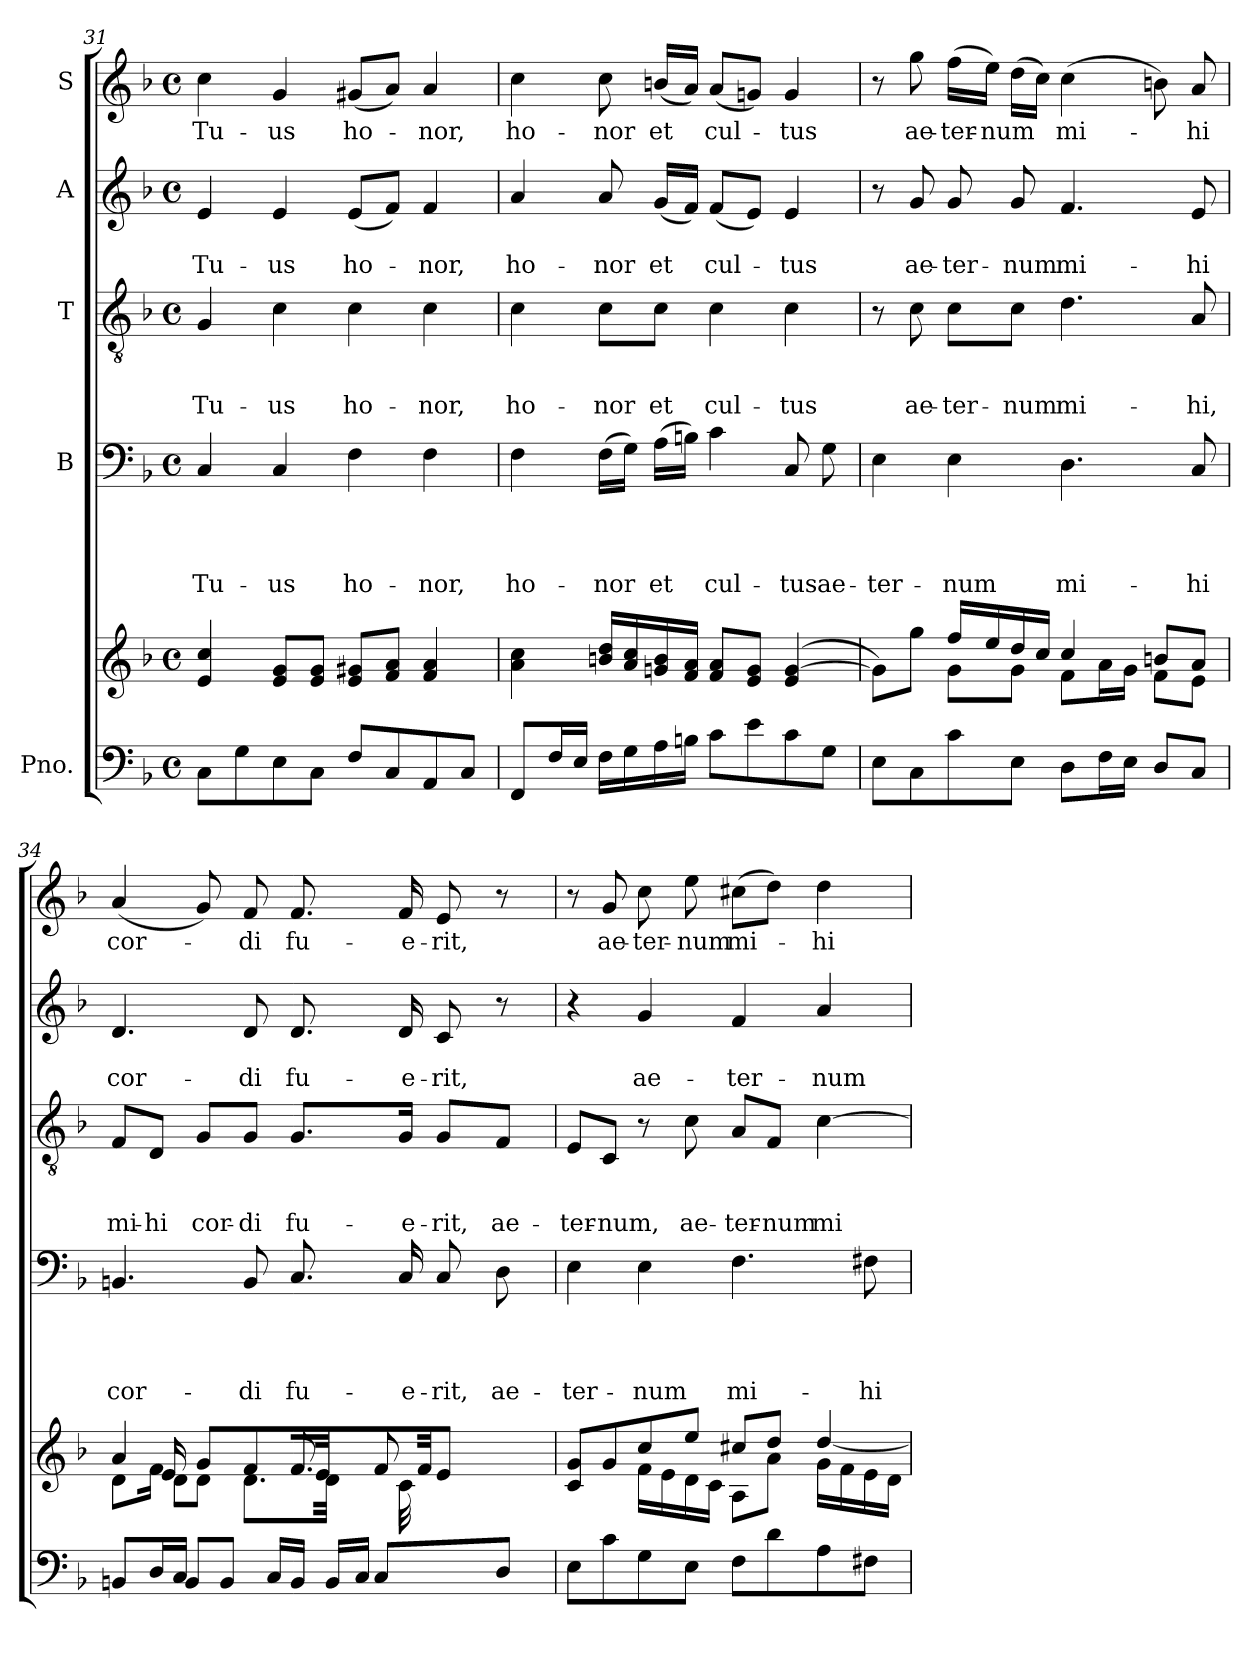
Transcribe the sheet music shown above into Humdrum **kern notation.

**kern	**kern	**kern	**text	**text	**text	**text	**kern	**text	**text	**text	**kern	**text	**text	**kern	**text
*part5	*part5	*part4	*part4	*part4	*part4	*part4	*part3	*part3	*part3	*part3	*part2	*part2	*part2	*part1	*part1
*staff6	*staff5	*staff4	*staff4	*staff4	*staff4	*staff4	*staff3	*staff3	*staff3	*staff3	*staff2	*staff2	*staff2	*staff1	*staff1
*I"Pno.	*	*I"B	*	*	*	*	*I"T	*	*	*	*I"A	*	*	*I"S	*
!!LO:LB:g=z
*clefF4	*clefG2	*clefF4	*	*	*	*	*clefGv2	*	*	*	*clefG2	*	*	*clefG2	*
*k[b-]	*k[b-]	*k[b-]	*	*	*	*	*k[b-]	*	*	*	*k[b-]	*	*	*k[b-]	*
*F:	*F:	*F:	*	*	*	*	*F:	*	*	*	*F:	*	*	*F:	*
*M4/4	*M4/4	*M4/4	*	*	*	*	*M4/4	*	*	*	*M4/4	*	*	*M4/4	*
*met(c)	*met(c)	*met(c)	*	*	*	*	*met(c)	*	*	*	*met(c)	*	*	*met(c)	*
=31	=31	=31	=31	=31	=31	=31	=31	=31	=31	=31	=31	=31	=31	=31	=31
!	!	!	!	!	!	!LO:LY:b	!	!	!	!LO:LY:b	!	!	!LO:LY:b	!	!LO:LY:b
8C\L	4e/ 4cc/	4C/	.	.	.	Tu-	4G/	.	.	Tu-	4e/	.	Tu-	4cc\	Tu-
8G\	.	.	.	.	.	.	.	.	.	.	.	.	.	.	.
!	!	!	!	!	!	!LO:LY:b	!	!	!	!LO:LY:b	!	!	!LO:LY:b	!	!LO:LY:b
8E\	8e/ 8g/L	4C/	.	.	.	-us	4c\	.	.	-us	4e/	.	-us	4g/	-us
8C\J	8e/ 8g/J	.	.	.	.	.	.	.	.	.	.	.	.	.	.
!	!	!	!	!	!	!LO:LY:b	!	!	!	!LO:LY:b	!	!	!LO:LY:b	!	!LO:LY:b
8F/L	8e/ 8g#X/L	4F\	.	.	.	ho-	4c\	.	.	ho-	(<8e/L	.	ho-	(<8g#X/L	ho-
8C/	8f/ 8a/J	.	.	.	.	.	.	.	.	.	8f/J)	.	.	8a/J)	.
!	!	!	!	!	!	!LO:LY:b	!	!	!	!LO:LY:b	!	!	!LO:LY:b	!	!LO:LY:b
8AA/	4f/ 4a/	4F\	.	.	.	-nor,	4c\	.	.	-nor,	4f/	.	-nor,	4a/	-nor,
8C/J	.	.	.	.	.	.	.	.	.	.	.	.	.	.	.
=32	=32	=32	=32	=32	=32	=32	=32	=32	=32	=32	=32	=32	=32	=32	=32
!	!	!	!	!	!	!LO:LY:b	!	!	!	!LO:LY:b	!	!	!LO:LY:b	!	!LO:LY:b
8FF/L	4a\ 4cc\	4F\	.	.	.	ho-	4c\	.	.	ho-	4a/	.	ho-	4cc\	ho-
16F/L	.	.	.	.	.	.	.	.	.	.	.	.	.	.	.
16E/JJ	.	.	.	.	.	.	.	.	.	.	.	.	.	.	.
!	!	!	!	!	!	!LO:LY:b	!	!	!	!LO:LY:b	!	!	!LO:LY:b	!	!LO:LY:b
16F\LL	16bn/ 16dd/LL	(>16F\LL	.	.	.	-nor	8c\L	.	.	-nor	8a/	.	-nor	8cc\	-nor
16G\	16a/ 16cc/	16G\JJ)	.	.	.	.	.	.	.	.	.	.	.	.	.
!	!	!	!	!	!	!LO:LY:b	!	!	!	!LO:LY:b	!	!	!LO:LY:b	!	!LO:LY:b
16A\	16gn/ 16b/	(>16A\LL	.	.	.	et	8c\J	.	.	et	(<16g/LL	.	et	(<16bn/LL	et
16Bn\JJ	16f/ 16a/JJ	16Bn\JJ)	.	.	.	.	.	.	.	.	16f/JJ)	.	.	16a/JJ)	.
!	!	!	!	!	!	!LO:LY:b	!	!	!	!LO:LY:b	!	!	!LO:LY:b	!	!LO:LY:b
8c\L	8f/ 8a/L	4c\	.	.	.	cul-	4c\	.	.	cul-	(<8f/L	.	cul-	(<8a/L	cul-
8e\	8e/ 8g/J	.	.	.	.	.	.	.	.	.	8e/J)	.	.	8gn/J)	.
!	!	!	!	!	!	!LO:LY:b	!	!	!	!LO:LY:b	!	!	!LO:LY:b	!	!LO:LY:b
8c\	(<4e/ [>4g/	8C/	.	.	.	-tus	4c\	.	.	-tus	4e/	.	-tus	4g/	-tus
!	!	!	!	!	!	!LO:LY:b	!	!	!	!	!	!	!	!	!
8G\J	.	8G\	.	.	.	ae-	.	.	.	.	.	.	.	.	.
=33	=33	=33	=33	=33	=33	=33	=33	=33	=33	=33	=33	=33	=33	=33	=33
*	*^	*	*	*	*	*	*	*	*	*	*	*	*	*	*
!	!	!	!	!	!	!	!LO:LY:b	!	!	!	!	!	!	!	!	!
8E\L	8g\L])	4ryy	4E\	.	.	.	-ter-	8r	.	.	.	8r	.	.	8r	.
!	!	!	!	!	!	!	!	!	!	!	!LO:LY:b	!	!	!LO:LY:b	!	!LO:LY:b
8C\	8gg\J	.	.	.	.	.	.	8c\	.	.	ae-	8g/	.	ae-	8gg\	ae-
!	!	!	!	!	!	!	!LO:LY:b	!	!	!	!LO:LY:b	!	!	!LO:LY:b	!	!LO:LY:b
8c\	8g\L	16ff/LL	4E\	.	.	.	-num	8c\L	.	.	-ter-	8g/	.	-ter-	(>16ff\LL	-ter-
!	!	!	!	!	!	!	!	!	!	!	!	!	!	!	!	!LO:LY:b
.	.	16ee/	.	.	.	.	.	.	.	.	.	.	.	.	16ee\JJ)	-num
!	!	!	!	!	!	!	!	!	!	!	!LO:LY:b:rj	!	!	!LO:LY:b:rj	!	!
8E\J	8g\J	16dd/	.	.	.	.	.	8c\J	.	.	-num	8g/	.	-num	(>16dd\LL	.
.	.	16cc/JJ	.	.	.	.	.	.	.	.	.	.	.	.	16cc\JJ)	.
!	!	!	!	!	!	!	!LO:LY:b	!	!	!	!LO:LY:b	!	!	!LO:LY:b	!	!LO:LY:b
8D\L	4cc/	8f\L	4.D\	.	.	.	mi-	4.d\	.	.	mi-	4.f/	.	mi-	(>4cc\	mi-
16F\L	.	16a\L	.	.	.	.	.	.	.	.	.	.	.	.	.	.
16E\JJ	.	16g\JJ	.	.	.	.	.	.	.	.	.	.	.	.	.	.
8D/L	8bn/L	8f\L	.	.	.	.	.	.	.	.	.	.	.	.	8bn\)	.
!	!	!	!	!	!	!	!LO:LY:b	!	!	!	!LO:LY:b	!	!	!LO:LY:b	!	!LO:LY:b
8C/J	8a/J	8e\J	8C/	.	.	.	-hi	8A/	.	.	-hi,	8e/	.	-hi	8a/	-hi
=34	=34	=34	=34	=34	=34	=34	=34	=34	=34	=34	=34	=34	=34	=34	=34	=34
*^	*^	*	*	*	*	*	*	*	*	*	*	*	*	*	*	*
*	*^	*	*	*^	*	*	*	*	*	*	*	*	*	*	*	*	*	*
!	!	!	!	!	!	!	!	!	!	!	!LO:LY:b	!	!	!	!LO:LY:b	!	!	!LO:LY:b	!	!LO:LY:b
8BBn/L	8.ryy	2ryy	4a/	8d\L	8ryy	8ryy	4.BBn/	.	.	.	cor-	8F/L	.	.	mi-	4.d/	.	cor-	(<4a/	cor-
!	!	!	!	!	!	!	!	!	!	!	!	!	!	!	!LO:LY:b:rj	!	!	!	!	!
16D/L	.	.	.	16f\Jk	16e/	8d\L	.	.	.	.	.	8D/J	.	.	-hi	.	.	.	.	.
16C/JJ	8BB/L	.	.	4...ryy	16ryy	.	.	.	.	.	.	.	.	.	.	.	.	.	.	.
!	!	!	!	!	!	!	!	!	!	!	!	!	!	!	!LO:LY:b	!	!	!	!	!
2.ryy	.	.	8ryy	.	8g/L	8d\J	.	.	.	.	.	8G/L	.	.	cor-	.	.	.	8g/)	.
.	8BB/J	.	.	.	.	.	.	.	.	.	.	.	.	.	.	.	.	.	.	.
!	!	!	!	!	!	!	!	!	!	!	!LO:LY:b	!	!	!	!LO:LY:b:rj	!	!	!LO:LY:b	!	!LO:LY:b
.	.	.	8.d\L	.	8f/	8ryy	8BB/	.	.	.	-di	8G/J	.	.	-di	8d/	.	-di	8f/	-di
.	16C/LL	.	.	.	.	.	.	.	.	.	.	.	.	.	.	.	.	.	.	.
!	!	!	!	!	!	!	!	!	!	!	!LO:LY:b	!	!	!	!LO:LY:b	!	!	!LO:LY:b	!	!LO:LY:b
.	16BB/JJ	8ryy	.	.	16ryy	8.f/	8.C/	.	.	.	fu-	8.G/L	.	.	fu-	8.d/	.	fu-	8.f/	fu-
.	16BB/LL	.	32d\Jkk	.	32e/LL	.	.	.	.	.	.	.	.	.	.	.	.	.	.	.
.	.	.	16.ryy	.	8ryy	.	.	.	.	.	.	.	.	.	.	.	.	.	.	.
.	16C/JJ	32ryy	.	.	.	.	.	.	.	.	.	.	.	.	.	.	.	.	.	.
.	.	8C/L	.	8f/	.	.	.	.	.	.	.	.	.	.	.	.	.	.	.	.
!	!	!	!	!	!	!	!	!	!	!	!LO:LY:b	!	!	!	!LO:LY:b	!	!	!LO:LY:b	!	!LO:LY:b
.	4ryy	.	32c\	.	.	8ryy	16C/	.	.	.	-e-	16G/Jk	.	.	-e-	16d/	.	-e-	16f/	-e-
.	.	.	8ryy	.	32f/JJ	.	.	.	.	.	.	.	.	.	.	.	.	.	.	.
!	!	!	!	!	!	!	!	!	!	!	!LO:LY:b	!	!	!	!LO:LY:b	!	!	!LO:LY:b	!	!LO:LY:b
.	.	.	.	.	8e/J	.	8C/	.	.	.	-rit,	8G/L	.	.	-rit,	8c/	.	-rit,	8e/	-rit,
.	.	16.ryy	.	8ryy	.	.	.	.	.	.	.	.	.	.	.	.	.	.	.	.
.	.	.	.	.	.	8.ryy	.	.	.	.	.	.	.	.	.	.	.	.	.	.
.	.	.	8ryy	.	.	.	.	.	.	.	.	.	.	.	.	.	.	.	.	.
!	!	!	!	!	!	!	!	!	!	!	!LO:LY:b	!	!	!	!LO:LY:b	!	!	!	!	!
.	.	8D/J	.	.	8ryy	.	8D\	.	.	.	ae-	8F/J	.	.	ae-	8r	.	.	8r	.
.	.	.	.	16.ryy	.	.	.	.	.	.	.	.	.	.	.	.	.	.	.	.
.	16ryy	.	.	.	.	.	.	.	.	.	.	.	.	.	.	.	.	.	.	.
.	.	.	32ryy	.	.	.	.	.	.	.	.	.	.	.	.	.	.	.	.	.
*v	*v	*v	*	*	*	*	*	*	*	*	*	*	*	*	*	*	*	*	*	*
*	*	*v	*v	*v	*	*	*	*	*	*	*	*	*	*	*	*	*	*
!!LO:PB:g=z
=35	=35	=35	=35	=35	=35	=35	=35	=35	=35	=35	=35	=35	=35	=35	=35	=35
!	!	!	!	!	!	!	!LO:LY:b	!	!	!	!LO:LY:b	!	!	!	!	!
8E\L	8c/ 8g/L	4ryy	4E\	.	.	.	-ter-	8E/L	.	.	-ter-	4r	.	.	8r	.
!	!	!	!	!	!	!	!	!	!	!	!LO:LY:b	!	!	!	!	!LO:LY:b
8c\	8g/	.	.	.	.	.	.	8C/J	.	.	-num,	.	.	.	8g/	ae-
!	!	!	!	!	!	!	!LO:LY:b	!	!	!	!	!	!	!LO:LY:b	!	!LO:LY:b:rj
8G\	8cc/	16f\LL	4E\	.	.	.	-num	8r	.	.	.	4g/	.	ae-	8cc\	-ter-
.	.	16e\	.	.	.	.	.	.	.	.	.	.	.	.	.	.
!	!	!	!	!	!	!	!	!	!	!	!LO:LY:b	!	!	!	!	!LO:LY:b
8E\J	8ee/J	16d\	.	.	.	.	.	8c\	.	.	ae-	.	.	.	8ee\	-num
.	.	16c\JJ	.	.	.	.	.	.	.	.	.	.	.	.	.	.
!	!	!	!	!	!	!	!LO:LY:b	!	!	!	!LO:LY:b	!	!	!LO:LY:b	!	!LO:LY:b
8F\L	8A\L	8cc#X/L	4.F\	.	.	.	mi-	8A/L	.	.	-ter-	4f/	.	-ter-	(>8cc#X\L	mi-
!	!	!	!	!	!	!	!	!	!	!	!LO:LY:b	!	!	!	!	!
8d\	8a\J	8dd/J	.	.	.	.	.	8F/J	.	.	-num	.	.	.	8dd\J)	.
!	!	!	!	!	!	!	!	!	!	!	!LO:LY:b	!	!	!LO:LY:b	!	!LO:LY:b
8A\	16g\LL	[>4dd/	.	.	.	.	.	[>4c\	.	.	mi-	4a/	.	-num	4dd\	-hi
.	16f\	.	.	.	.	.	.	.	.	.	.	.	.	.	.	.
!	!	!	!	!	!	!	!LO:LY:b	!	!	!	!	!	!	!	!	!
8F#X\J	16e\	.	8F#X\	.	.	.	-hi	.	.	.	.	.	.	.	.	.
.	16d\JJ	.	.	.	.	.	.	.	.	.	.	.	.	.	.	.
*	*v	*v	*	*	*	*	*	*	*	*	*	*	*	*	*	*
=	=	=	=	=	=	=	=	=	=	=	=	=	=	=	=
*-	*-	*-	*-	*-	*-	*-	*-	*-	*-	*-	*-	*-	*-	*-	*-
